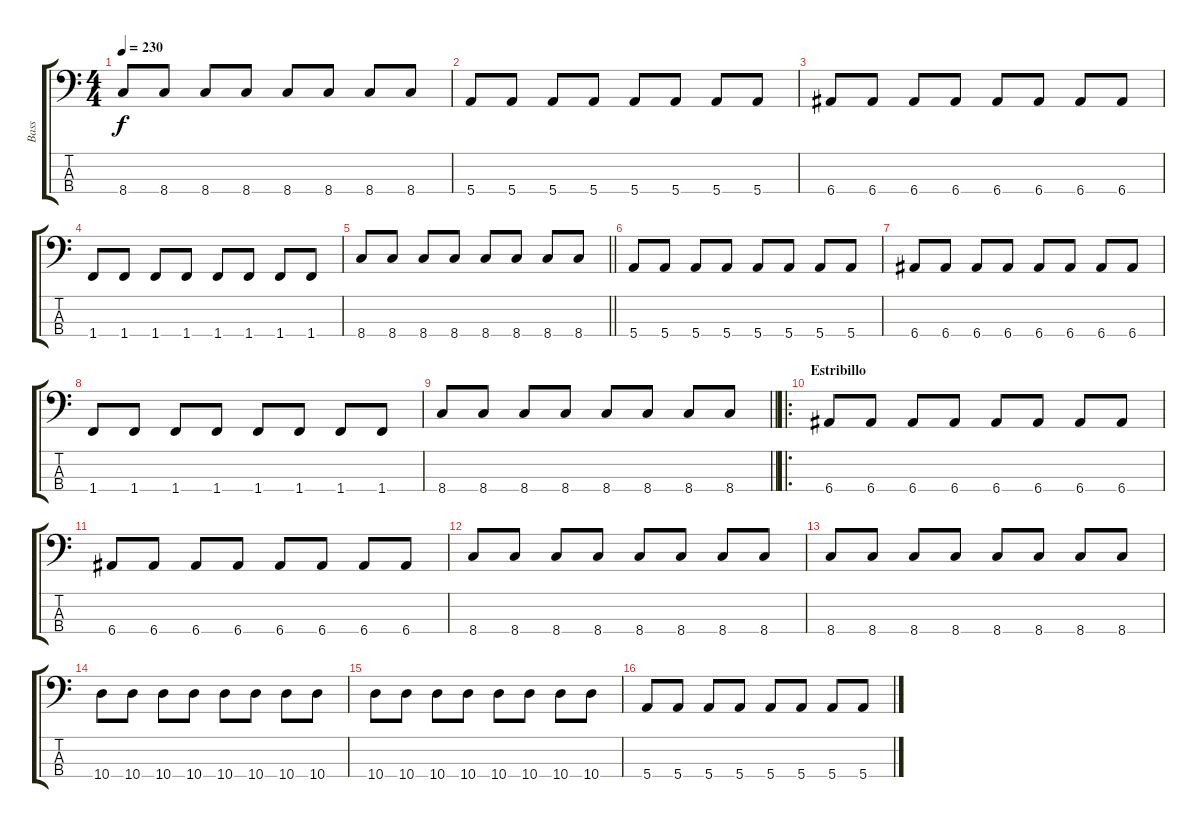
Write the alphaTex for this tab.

\track ("Bass" "Bass") {instrument electricbasspick}
\staff {score tabs}
\tuning (G2 D2 A1 E1) {hide}
\ts (4 4)
\tempo 230
\clef f4
\ks c
8.4.8{dy f} 8.4.8 8.4.8 8.4.8 8.4.8 8.4.8 8.4.8 8.4.8 |
5.4.8 5.4.8 5.4.8 5.4.8 5.4.8 5.4.8 5.4.8 5.4.8 |
6.4.8 6.4.8 6.4.8 6.4.8 6.4.8 6.4.8 6.4.8 6.4.8 |
1.4.8 1.4.8 1.4.8 1.4.8 1.4.8 1.4.8 1.4.8 1.4.8 |
\barLineRight lightlight
8.4.8 8.4.8 8.4.8 8.4.8 8.4.8 8.4.8 8.4.8 8.4.8 |
5.4.8 5.4.8 5.4.8 5.4.8 5.4.8 5.4.8 5.4.8 5.4.8 |
6.4.8 6.4.8 6.4.8 6.4.8 6.4.8 6.4.8 6.4.8 6.4.8 |
1.4.8 1.4.8 1.4.8 1.4.8 1.4.8 1.4.8 1.4.8 1.4.8 |
\barLineRight lightlight
8.4.8 8.4.8 8.4.8 8.4.8 8.4.8 8.4.8 8.4.8 8.4.8 |
\ro
\section ("" "Estribillo")
6.4.8 6.4.8 6.4.8 6.4.8 6.4.8 6.4.8 6.4.8 6.4.8 |
6.4.8 6.4.8 6.4.8 6.4.8 6.4.8 6.4.8 6.4.8 6.4.8 |
8.4.8 8.4.8 8.4.8 8.4.8 8.4.8 8.4.8 8.4.8 8.4.8 |
8.4.8 8.4.8 8.4.8 8.4.8 8.4.8 8.4.8 8.4.8 8.4.8 |
10.4.8 10.4.8 10.4.8 10.4.8 10.4.8 10.4.8 10.4.8 10.4.8 |
10.4.8 10.4.8 10.4.8 10.4.8 10.4.8 10.4.8 10.4.8 10.4.8 |
5.4.8 5.4.8 5.4.8 5.4.8 5.4.8 5.4.8 5.4.8 5.4.8
